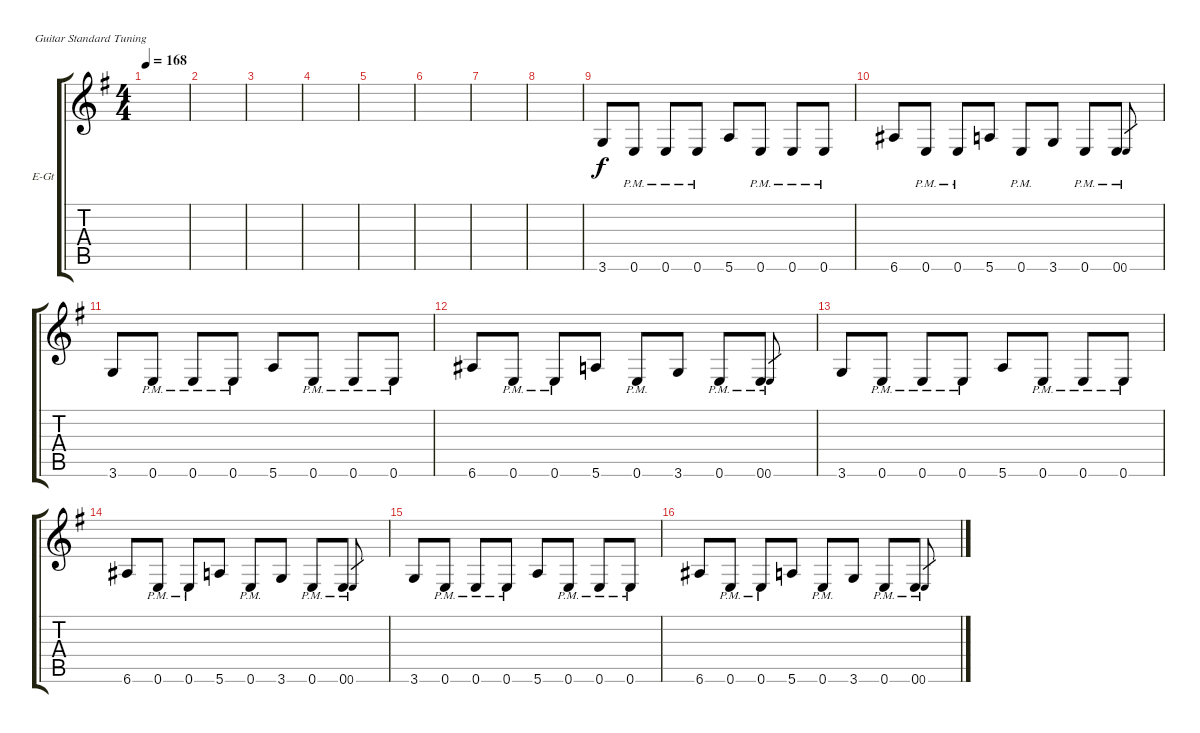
\defaultSystemsLayout 4
\bracketExtendMode groupsimilarinstruments
\firstSystemTrackNameOrientation horizontal
\otherSystemsTrackNameOrientation horizontal
\track ("Electric Guitar" "E-Gt") {instrument distortionguitar}
\staff {score tabs}
\tuning (E4 B3 G3 D3 A2 E2)
\ts (4 4)
\tempo 168
\clef g2
\ks eminor
|
|
|
|
|
|
|
|
3.6.8 0.6{pm}.8 0.6{pm}.8 0.6{pm}.8 5.6.8 0.6{pm}.8 0.6{pm}.8 0.6{pm}.8 |
6.6.8 0.6{pm}.8 0.6{pm}.8 5.6.8 0.6{pm}.8 3.6.8 0.6{pm}.8 0.6{pm}.8 0.6{pm}.8{gr} |
3.6.8 0.6{pm}.8 0.6{pm}.8 0.6{pm}.8 5.6.8 0.6{pm}.8 0.6{pm}.8 0.6{pm}.8 |
6.6.8 0.6{pm}.8 0.6{pm}.8 5.6.8 0.6{pm}.8 3.6.8 0.6{pm}.8 0.6{pm}.8 0.6{pm}.8{gr} |
3.6.8 0.6{pm}.8 0.6{pm}.8 0.6{pm}.8 5.6.8 0.6{pm}.8 0.6{pm}.8 0.6{pm}.8 |
6.6.8 0.6{pm}.8 0.6{pm}.8 5.6.8 0.6{pm}.8 3.6.8 0.6{pm}.8 0.6{pm}.8 0.6{pm}.8{gr} |
3.6.8 0.6{pm}.8 0.6{pm}.8 0.6{pm}.8 5.6.8 0.6{pm}.8 0.6{pm}.8 0.6{pm}.8 |
6.6.8 0.6{pm}.8 0.6{pm}.8 5.6.8 0.6{pm}.8 3.6.8 0.6{pm}.8 0.6{pm}.8 0.6{pm}.8{gr}
